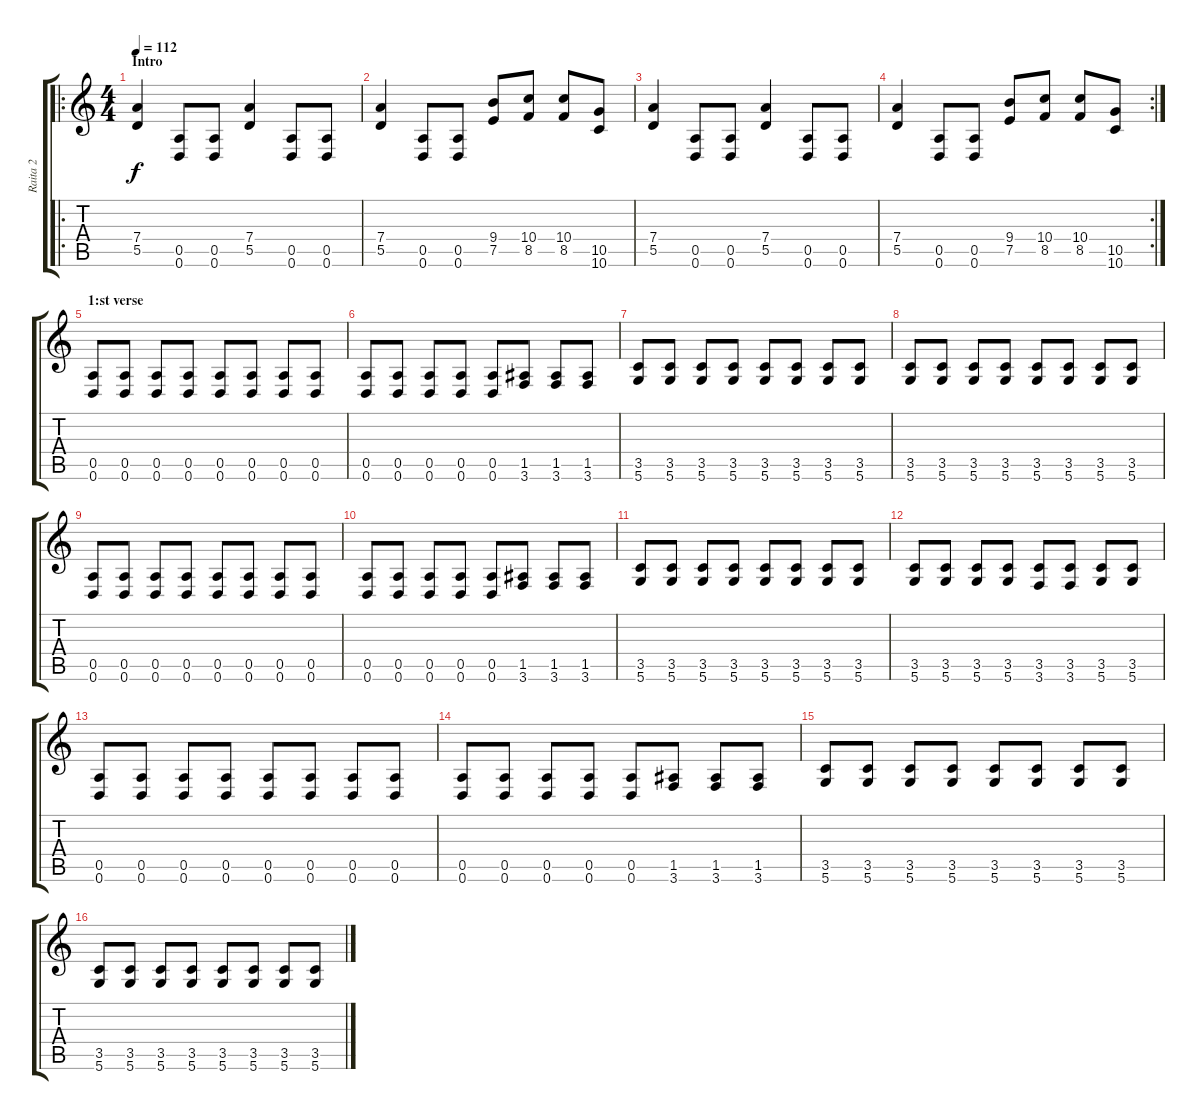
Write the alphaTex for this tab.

\track ("Raita 2" "Raita 2") {instrument distortionguitar}
\staff {score tabs}
\tuning (E4 B3 G3 D3 A2 D2) {hide}
\ro
\ts (4 4)
\section ("" "Intro")
\tempo 112
\clef g2
\ks c
(7.4 5.5).4{dy f balance 16 instrument distortionguitar} (0.5 0.6).8 (0.5 0.6).8 (7.4 5.5).4 (0.5 0.6).8 (0.5 0.6).8 |
(7.4 5.5).4 (0.5 0.6).8 (0.5 0.6).8 (9.4 7.5).8 (10.4 8.5).8 (10.4 8.5).8 (10.5 10.6).8 |
(7.4 5.5).4 (0.5 0.6).8 (0.5 0.6).8 (7.4 5.5).4 (0.5 0.6).8 (0.5 0.6).8 |
\rc 2
(7.4 5.5).4 (0.5 0.6).8 (0.5 0.6).8 (9.4 7.5).8 (10.4 8.5).8 (10.4 8.5).8 (10.5 10.6).8 |
\section ("" "1:st verse")
(0.5 0.6).8 (0.5 0.6).8 (0.5 0.6).8 (0.5 0.6).8 (0.5 0.6).8 (0.5 0.6).8 (0.5 0.6).8 (0.5 0.6).8 |
(0.5 0.6).8 (0.5 0.6).8 (0.5 0.6).8 (0.5 0.6).8 (0.5 0.6).8 (1.5 3.6).8 (1.5 3.6).8 (1.5 3.6).8 |
(3.5 5.6).8 (3.5 5.6).8 (3.5 5.6).8 (3.5 5.6).8 (3.5 5.6).8 (3.5 5.6).8 (3.5 5.6).8 (3.5 5.6).8 |
(3.5 5.6).8 (3.5 5.6).8 (3.5 5.6).8 (3.5 5.6).8 (3.5 5.6).8 (3.5 5.6).8 (3.5 5.6).8 (3.5 5.6).8 |
(0.5 0.6).8 (0.5 0.6).8 (0.5 0.6).8 (0.5 0.6).8 (0.5 0.6).8 (0.5 0.6).8 (0.5 0.6).8 (0.5 0.6).8 |
(0.5 0.6).8 (0.5 0.6).8 (0.5 0.6).8 (0.5 0.6).8 (0.5 0.6).8 (1.5 3.6).8 (1.5 3.6).8 (1.5 3.6).8 |
(3.5 5.6).8 (3.5 5.6).8 (3.5 5.6).8 (3.5 5.6).8 (3.5 5.6).8 (3.5 5.6).8 (3.5 5.6).8 (3.5 5.6).8 |
(3.5 5.6).8 (3.5 5.6).8 (3.5 5.6).8 (3.5 5.6).8 (3.5 3.6).8 (3.5 3.6).8 (3.5 5.6).8 (3.5 5.6).8 |
(0.5 0.6).8 (0.5 0.6).8 (0.5 0.6).8 (0.5 0.6).8 (0.5 0.6).8 (0.5 0.6).8 (0.5 0.6).8 (0.5 0.6).8 |
(0.5 0.6).8 (0.5 0.6).8 (0.5 0.6).8 (0.5 0.6).8 (0.5 0.6).8 (1.5 3.6).8 (1.5 3.6).8 (1.5 3.6).8 |
(3.5 5.6).8 (3.5 5.6).8 (3.5 5.6).8 (3.5 5.6).8 (3.5 5.6).8 (3.5 5.6).8 (3.5 5.6).8 (3.5 5.6).8 |
(3.5 5.6).8 (3.5 5.6).8 (3.5 5.6).8 (3.5 5.6).8 (3.5 5.6).8 (3.5 5.6).8 (3.5 5.6).8 (3.5 5.6).8
